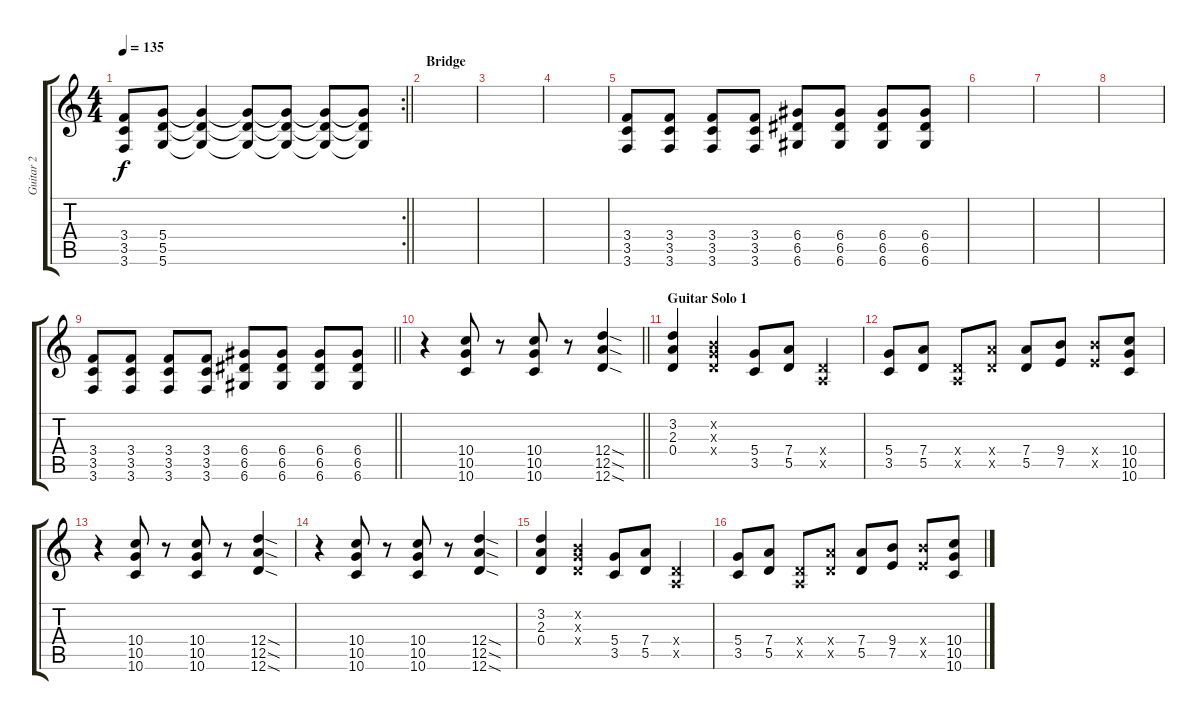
\track ("Guitar 2" "Guitar 2") {instrument overdrivenguitar}
\staff {score tabs}
\tuning (E4 B3 G3 D3 A2 D2) {hide}
\rc 2
\ts (4 4)
\tempo 135
\clef g2
\barLineRight lightlight
\ks c
(3.4{t} 3.5{t} 3.6{t}).8{dy f} (5.4 5.5 5.6).8 (5.4{t} 5.5{t} 5.6{t}).4 (5.4{t} 5.5{t} 5.6{t}).8 (5.4{t} 5.5{t} 5.6{t}).8 (5.4{t} 5.5{t} 5.6{t}).8 (5.4{t} 5.5{t} 5.6{t}).8 |
\section ("" "Bridge")
|
|
|
(3.4 3.5 3.6).8 (3.4 3.5 3.6).8 (3.4 3.5 3.6).8 (3.4 3.5 3.6).8 (6.4 6.5 6.6).8 (6.4 6.5 6.6).8 (6.4 6.5 6.6).8 (6.4 6.5 6.6).8 |
|
|
|
\barLineRight lightlight
(3.4 3.5 3.6).8 (3.4 3.5 3.6).8 (3.4 3.5 3.6).8 (3.4 3.5 3.6).8 (6.4 6.5 6.6).8 (6.4 6.5 6.6).8 (6.4 6.5 6.6).8 (6.4 6.5 6.6).8 |
\section ("" "")
\barLineRight lightlight
r.4 (10.4 10.5 10.6).8 r.8 (10.4 10.5 10.6).8 r.8 (12.4{sod} 12.5{sod} 12.6{sod}).4 |
\section ("" "Guitar Solo 1")
(3.2 2.3 0.4).4 (0.2{x} 0.3{x} 0.4{x}).4 (5.4 3.5).8 (7.4 5.5).8 (0.4{x} 0.5{x}).4 |
(5.4 3.5).8 (7.4 5.5).8 (0.4{x} 0.5{x}).8 (7.4{x} 5.5{x}).8 (7.4 5.5).8 (9.4 7.5).8 (9.4{x} 7.5{x}).8 (10.4 10.5 10.6).8 |
r.4 (10.4 10.5 10.6).8 r.8 (10.4 10.5 10.6).8 r.8 (12.4{sod} 12.5{sod} 12.6{sod}).4 |
r.4 (10.4 10.5 10.6).8 r.8 (10.4 10.5 10.6).8 r.8 (12.4{sod} 12.5{sod} 12.6{sod}).4 |
(3.2 2.3 0.4).4 (0.2{x} 0.3{x} 0.4{x}).4 (5.4 3.5).8 (7.4 5.5).8 (0.4{x} 0.5{x}).4 |
(5.4 3.5).8 (7.4 5.5).8 (0.4{x} 0.5{x}).8 (7.4{x} 5.5{x}).8 (7.4 5.5).8 (9.4 7.5).8 (9.4{x} 7.5{x}).8 (10.4 10.5 10.6).8
